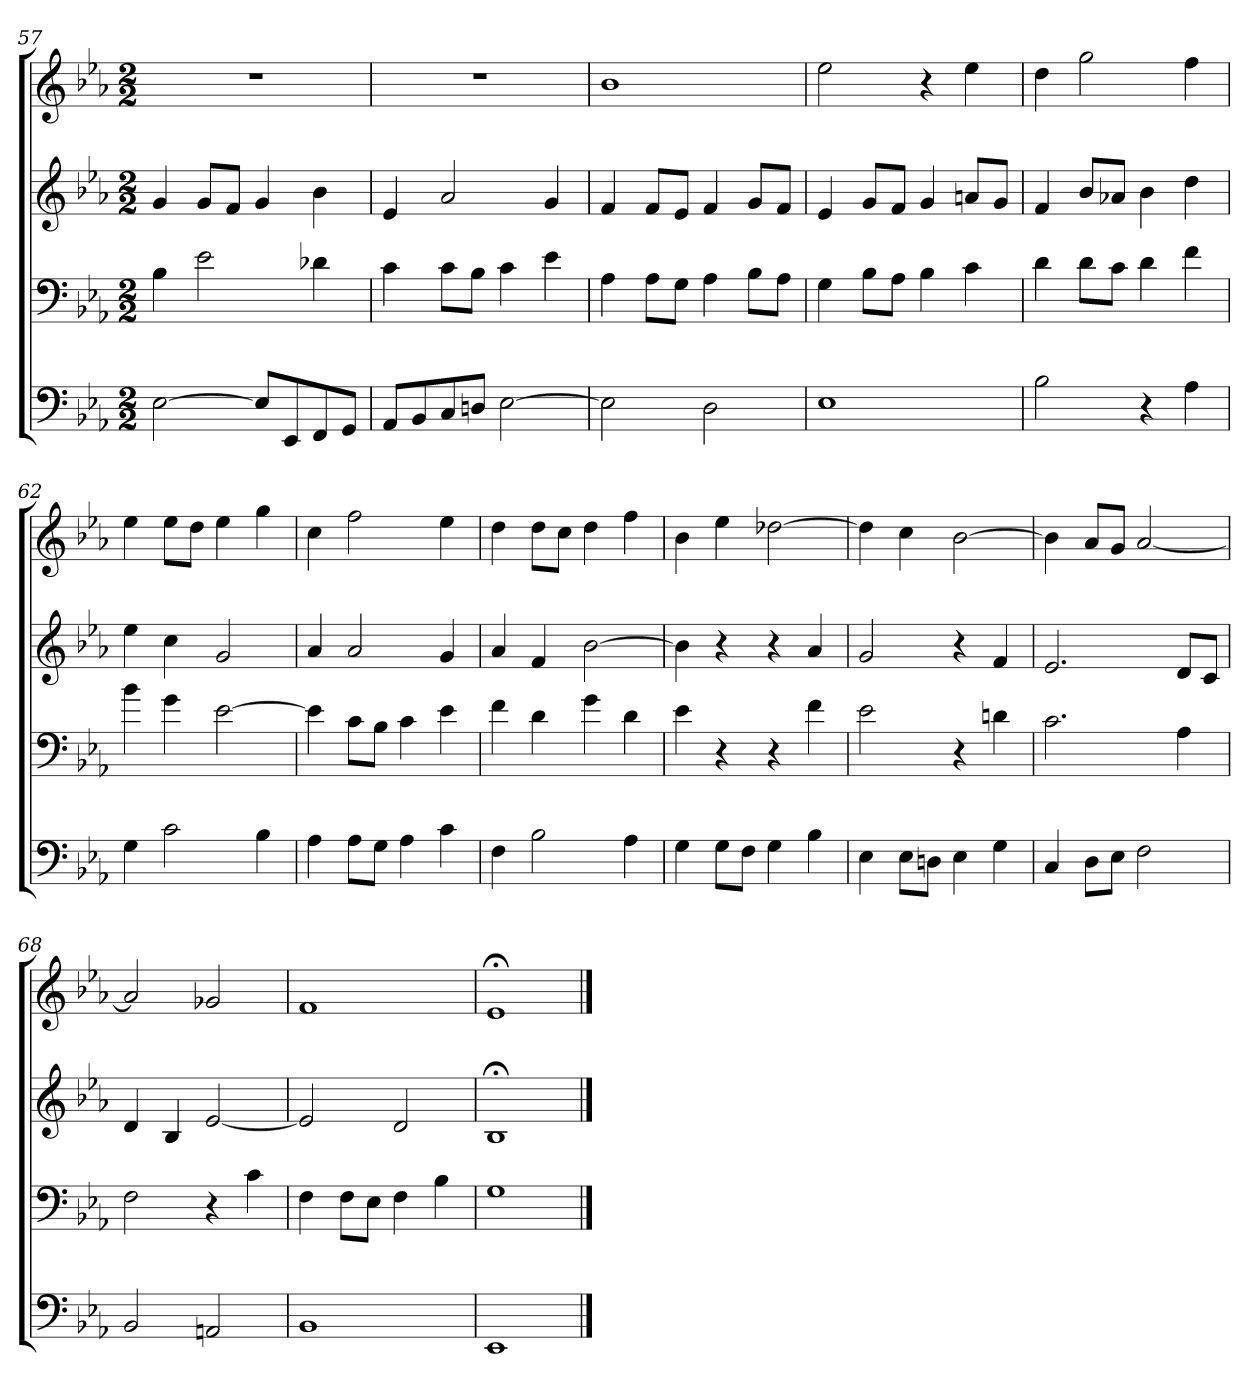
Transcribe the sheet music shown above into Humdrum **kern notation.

**kern	**kern	**kern	**kern
*part4	*part3	*part2	*part1
*staff4	*staff3	*staff2	*staff1
*clefF4	*clefF4	*clefG2	*clefG2
*k[b-e-a-]	*k[b-e-a-]	*k[b-e-a-]	*k[b-e-a-]
*M2/2	*M2/2	*M2/2	*M2/2
=57	=57	=57	=57
[2E-	4B-	4g	1r
.	2e-	8g/L	.
.	.	8f/J	.
8E-/L]	.	4g	.
8EE-/	.	.	.
8FF/	4d-X	4b-	.
8GG/J	.	.	.
=58	=58	=58	=58
8AA-/L	4c	4e-	1r
8BB-/	.	.	.
8C/	8c\L	2a-	.
8Dn/J	8B-\J	.	.
[2E-	4c	.	.
.	4e-	4g	.
=59	=59	=59	=59
2E-]	4A-	4f	1b-
.	8A-\L	8f/L	.
.	8G\J	8e-/J	.
2D	4A-	4f	.
.	8B-\L	8g/L	.
.	8A-\J	8f/J	.
=60	=60	=60	=60
1E-	4G	4e-	2ee-
.	8B-\L	8g/L	.
.	8A-\J	8f/J	.
.	4B-	4g	4r
.	4c	8an/L	4ee-
.	.	8g/J	.
=61	=61	=61	=61
2B-	4d	4f	4dd
.	8d\L	8b-/L	2gg
.	8c\J	8a-X/J	.
4r	4d	4b-	.
4A-	4f	4dd	4ff
=62	=62	=62	=62
4G	4b-	4ee-	4ee-
2c	4g	4cc	8ee-\L
.	.	.	8dd\J
.	[2e-	2g	4ee-
4B-	.	.	4gg
=63	=63	=63	=63
4A-	4e-]	4a-	4cc
8A-\L	8c\L	2a-	2ff
8G\J	8B-\J	.	.
4A-	4c	.	.
4c	4e-	4g	4ee-
=64	=64	=64	=64
4F	4f	4a-	4dd
2B-	4d	4f	8dd\L
.	.	.	8cc\J
.	4g	[2b-	4dd
4A-	4d	.	4ff
=65	=65	=65	=65
4G	4e-	4b-]	4b-
8G\L	4r	4r	4ee-
8F\J	.	.	.
4G	4r	4r	[2dd-X
4B-	4f	4a-	.
=66	=66	=66	=66
4E-	2e-	2g	4dd-]
8E-\L	.	.	4cc
8Dn\J	.	.	.
4E-	4r	4r	[2b-
4G	4dn	4f	.
=67	=67	=67	=67
4C	2.c	2.e-	4b-]
8D\L	.	.	8a-/L
8E-\J	.	.	8g/J
2F	.	.	[2a-
.	4A-	8d/L	.
.	.	8c/J	.
=68	=68	=68	=68
2BB-	2F	4d	2a-]
.	.	4B-	.
2AAn	4r	[2e-	2g-X
.	4c	.	.
=69	=69	=69	=69
1BB-	4F	2e-]	1f
.	8F\L	.	.
.	8E-\J	.	.
.	4F	2d	.
.	4B-	.	.
=70	=70	=70	=70
1EE-	1G	1B-;<	1e-;<
==	==	==	==
*-	*-	*-	*-
